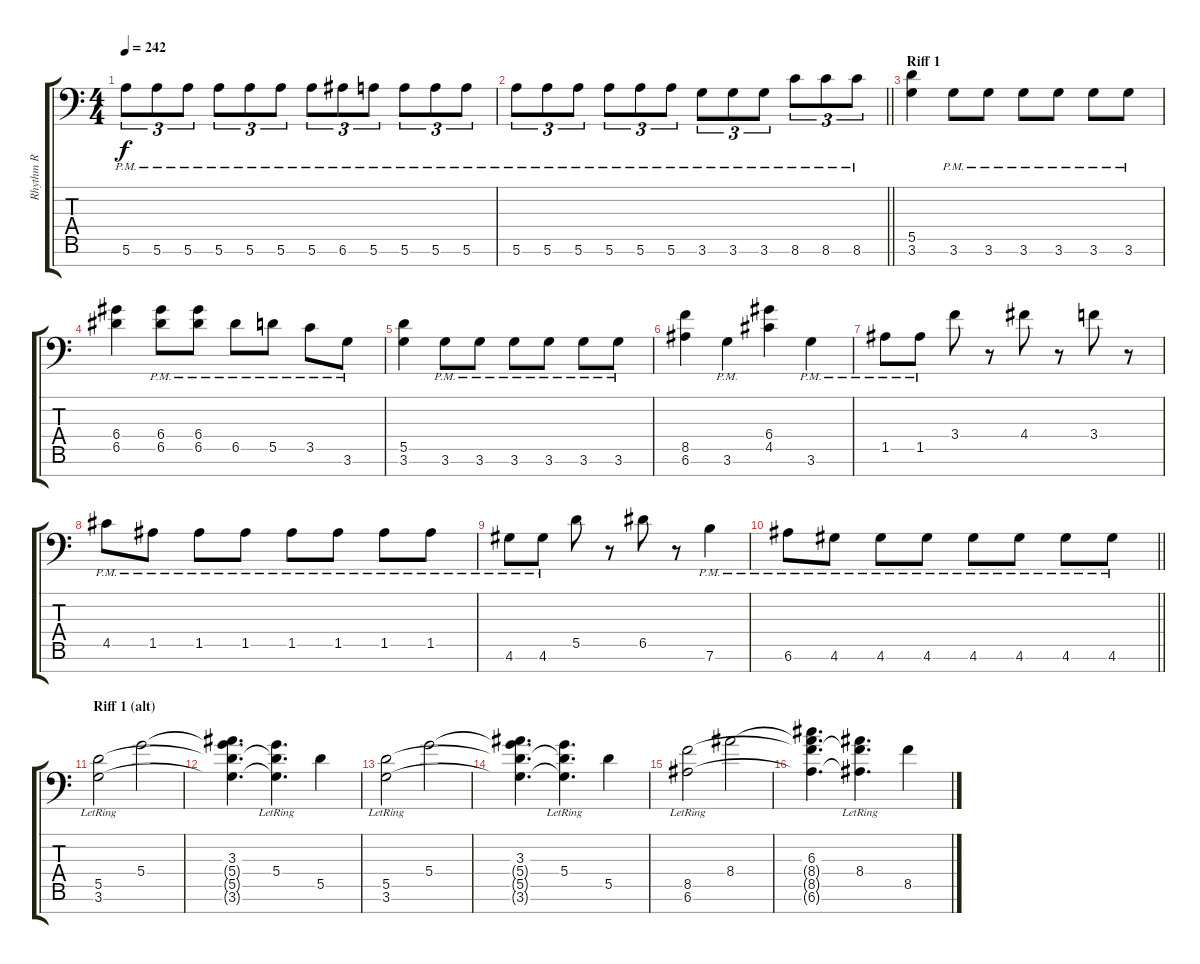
\track ("Rhythm R" "Rhythm R") {instrument overdrivenguitar}
\staff {score tabs}
\tuning (E4 B3 G3 D3 A2 E2 A1) {hide}
\ts (4 4)
\tempo 242
\clef f4
\ks c
5.6{pm}.8{tu (3 2) dy f} 5.6{pm}.8{tu (3 2)} 5.6{pm}.8{tu (3 2)} 5.6{pm}.8{tu (3 2)} 5.6{pm}.8{tu (3 2)} 5.6{pm}.8{tu (3 2)} 5.6{pm}.8{tu (3 2)} 6.6{pm}.8{tu (3 2)} 5.6{pm}.8{tu (3 2)} 5.6{pm}.8{tu (3 2)} 5.6{pm}.8{tu (3 2)} 5.6{pm}.8{tu (3 2)} |
\barLineRight lightlight
5.6{pm}.8{tu (3 2)} 5.6{pm}.8{tu (3 2)} 5.6{pm}.8{tu (3 2)} 5.6{pm}.8{tu (3 2)} 5.6{pm}.8{tu (3 2)} 5.6{pm}.8{tu (3 2)} 3.6{pm}.8{tu (3 2)} 3.6{pm}.8{tu (3 2)} 3.6{pm}.8{tu (3 2)} 8.6{pm}.8{tu (3 2)} 8.6{pm}.8{tu (3 2)} 8.6{pm}.8{tu (3 2)} |
\section ("" "Riff 1")
(5.5 3.6).4 3.6{pm}.8 3.6{pm}.8 3.6{pm}.8 3.6{pm}.8 3.6{pm}.8 3.6{pm}.8 |
(6.4 6.5).4 (6.4{pm} 6.5{pm}).8 (6.4{pm} 6.5{pm}).8 6.5{pm}.8 5.5{pm}.8 3.5{pm}.8 3.6{pm}.8 |
(5.5 3.6).4 3.6{pm}.8 3.6{pm}.8 3.6{pm}.8 3.6{pm}.8 3.6{pm}.8 3.6{pm}.8 |
(8.5 6.6).4 3.6{pm}.4 (6.4 4.5).4 3.6{pm}.4 |
1.5{pm}.8 1.5{pm}.8 3.4.8 r.8 4.4.8 r.8 3.4.8 r.8 |
4.5{pm}.8 1.5{pm}.8 1.5{pm}.8 1.5{pm}.8 1.5{pm}.8 1.5{pm}.8 1.5{pm}.8 1.5{pm}.8 |
4.6{pm}.8 4.6{pm}.8 5.5.8 r.8 6.5.8 r.8 7.6{pm}.4 |
\barLineRight lightlight
6.6{pm}.8 4.6{pm}.8 4.6{pm}.8 4.6{pm}.8 4.6{pm}.8 4.6{pm}.8 4.6{pm}.8 4.6{pm}.8 |
\section ("" "Riff 1 (alt)")
(5.5{lr} 3.6{lr}).2 5.4.2 |
(3.3 5.4{t} 5.5{t} 3.6{t}).4{d} (5.4{lr} 5.5{t} 3.6{t}).4{d} 5.5.4 |
(5.5{lr} 3.6{lr}).2 5.4.2 |
(3.3 5.4{t} 5.5{t} 3.6{t}).4{d} (5.4{lr} 5.5{t} 3.6{t}).4{d} 5.5.4 |
(8.5{lr} 6.6{lr}).2 8.4.2 |
(6.3 8.4{t} 8.5{t} 6.6{t}).4{d} (8.4{lr} 8.5{t} 6.6{t}).4{d} 8.5.4
